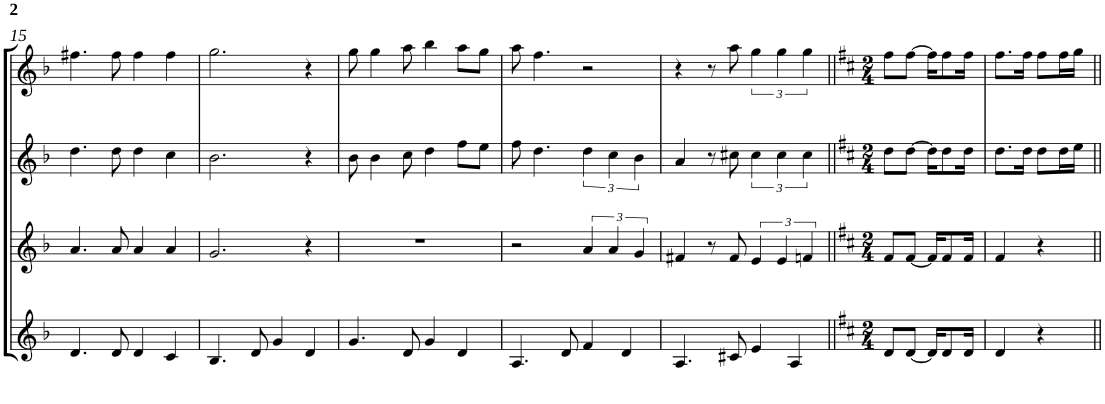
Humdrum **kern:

**kern	**kern	**kern	**kern
*part4	*part3	*part2	*part1
*staff4	*staff3	*staff2	*staff1
*I"Gralla 4	*I"Gralla 3	*I"Gralla 2	*I"Gralla 1
!!LO:PB:g=z
*clefG2	*clefG2	*clefG2	*clefG2
*k[b-]	*k[b-]	*k[b-]	*k[b-]
*F:	*F:	*F:	*F:
*M4/4	*M4/4	*M4/4	*M4/4
=15	=15	=15	=15
4.d/	4.a/	4.dd\	4.ff#X\
8d/	8a/	8dd\	8ff#\
4d/	4a/	4dd\	4ff#\
4c/	4a/	4cc\	4ff#\
=16	=16	=16	=16
4.B-/	2.g/	2.b-\	2.gg\
8d/	.	.	.
4g/	.	.	.
4d/	4r	4r	4r
=17	=17	=17	=17
4.g/	1r	8b-\	8gg\
.	.	4b-\	4gg\
8d/	.	8cc\	8aa\
4g/	.	4dd\	4bb-\
4d/	.	8ff\L	8aa\L
.	.	8ee\J	8gg\J
=18	=18	=18	=18
4.A/	2r	8ff\	8aa\
.	.	4.dd\	4.ff\
8d/	.	.	.
4f/	6a/	6dd\	2r
.	6a/	6cc\	.
4d/	.	.	.
.	6g/	6b-\	.
=19	=19	=19	=19
4.A/	4f#X/	4a/	4r
.	8r	8r	8r
8c#X/	8f#/	8cc#X\	8aa\
4e/	6e/	6cc#\	6gg\
.	6e/	6cc#\	6gg\
4A/	.	.	.
.	6fn/	6cc#\	6gg\
=20||	=20||	=20||	=20||
*k[f#c#]	*k[f#c#]	*k[f#c#]	*k[f#c#]
*D:	*D:	*D:	*D:
*M2/4	*M2/4	*M2/4	*M2/4
8d/L	8f#/L	8dd\L	8ff#\L
[8d/J	[8f#/J	[8dd\J	[8ff#\J
16d/KL]	16f#/KL]	16dd\KL]	16ff#\KL]
8d/	8f#/	8dd\	8ff#\
16d/Jk	16f#/Jk	16dd\Jk	16ff#\Jk
=21	=21	=21	=21
4d/	4f#/	8.dd\L	8.ff#\L
.	.	16dd\Jk	16ff#\Jk
4r	4r	8dd\L	8ff#\L
.	.	16dd\L	16ff#\L
.	.	16ee\JJ	16gg\JJ
=||	=||	=||	=||
*-	*-	*-	*-
